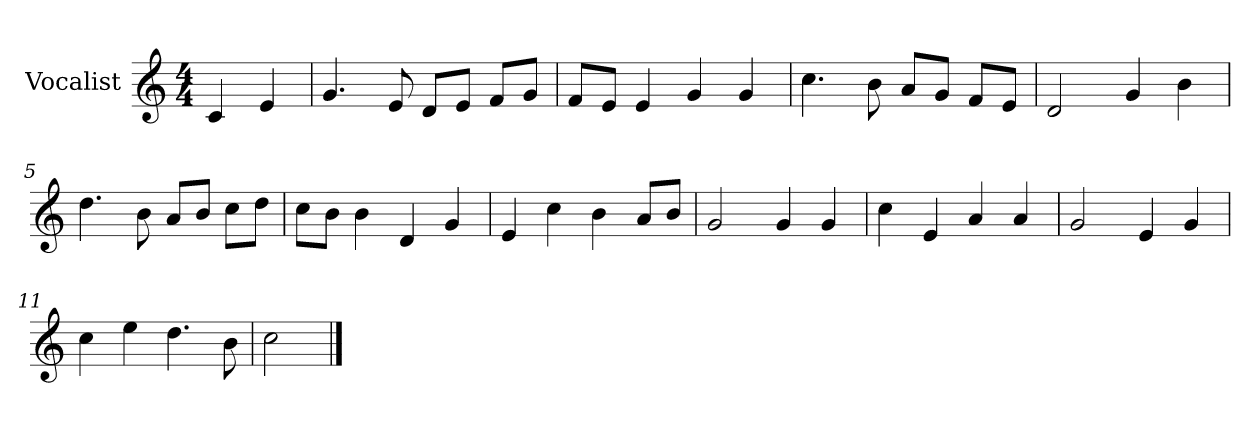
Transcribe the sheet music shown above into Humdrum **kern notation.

**kern
*part1
*staff1
*I"Vocalist
*k[]
*C:
*M4/4
=
4c
4e
=1
4.g
8e
8dL
8eJ
8fL
8gJ
=2
8fL
8eJ
4e
4g
4g
=3
4.cc
8b
8aL
8gJ
8fL
8eJ
=4
2d
4g
4b
=5
4.dd
8b
8aL
8bJ
8ccL
8ddJ
=6
8ccL
8bJ
4b
4d
4g
=7
4e
4cc
4b
8aL
8bJ
=8
2g
4g
4g
=9
4cc
4e
4a
4a
=10
2g
4e
4g
=11
4cc
4ee
4.dd
8b
=12
2cc
==
*-
